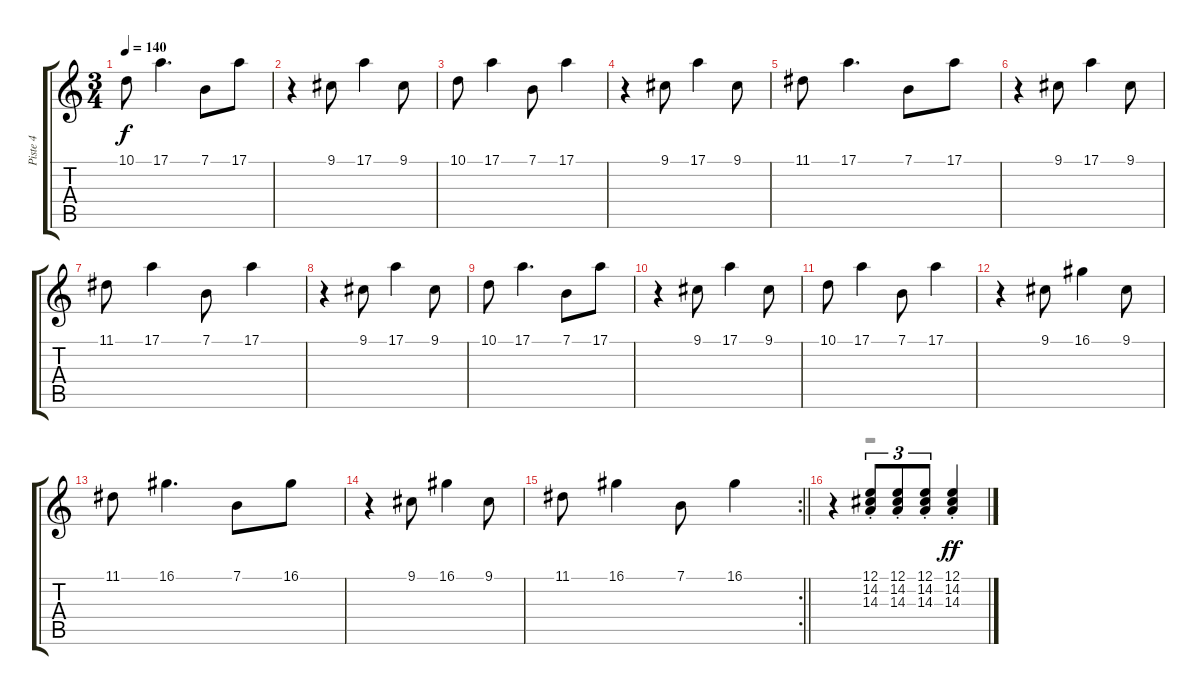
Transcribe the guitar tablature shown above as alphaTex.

\track ("Piste 4" "Piste 4") {instrument stringensemble1}
\staff {score tabs}
\tuning (E4 B3 G3 D3 A2 E2) {hide}
\voice
\ts (3 4)
\tempo 140
\clef g2
\ks c
10.1.8{dy f} 17.1.4{d} 7.1.8 17.1.8 |
r.4 9.1.8 17.1.4 9.1.8 |
10.1.8 17.1.4 7.1.8 17.1.4 |
r.4 9.1.8 17.1.4 9.1.8 |
11.1.8 17.1.4{d} 7.1.8 17.1.8 |
r.4 9.1.8 17.1.4 9.1.8 |
11.1.8 17.1.4 7.1.8 17.1.4 |
r.4 9.1.8 17.1.4 9.1.8 |
10.1.8 17.1.4{d} 7.1.8 17.1.8 |
r.4 9.1.8 17.1.4 9.1.8 |
10.1.8 17.1.4 7.1.8 17.1.4 |
r.4 9.1.8 16.1.4 9.1.8 |
11.1.8 16.1.4{d} 7.1.8 16.1.8 |
r.4 9.1.8 16.1.4 9.1.8 |
\rc 2
\barLineRight lightlight
11.1.8 16.1.4 7.1.8 16.1.4 |
\section ("" "")
r.4{volume 13 instrument stringensemble1} (12.1{st} 14.2{st} 14.3{st}).8{tu (3 2)} (12.1{st} 14.2{st} 14.3{st}).8{tu (3 2)} (12.1{st} 14.2{st} 14.3{st}).8{tu (3 2)} (12.1{st} 14.2{st} 14.3{st}).4{dy ff}
\voice
\clef g2
\ottava regular
\simile none
\ks c
|
|
|
|
|
|
|
|
|
|
|
|
|
|
\barLineRight lightlight
|
r.4 r.2
